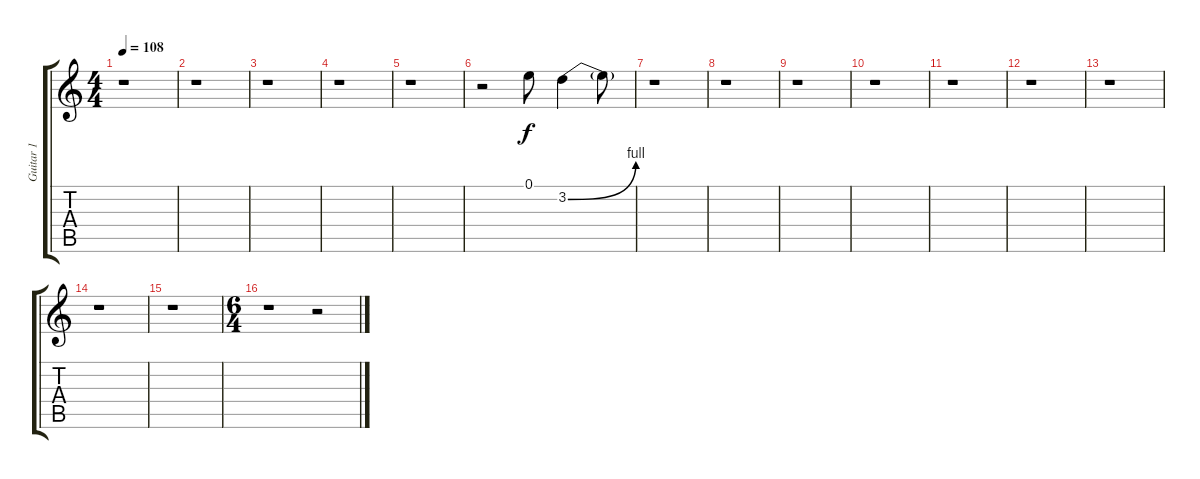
\track ("Guitar 1" "Guitar 1") {instrument electricguitarclean}
\staff {score tabs}
\tuning (E4 B3 G3 D3 A2 E2) {hide}
\ts (4 4)
\tempo 108
\clef g2
\ks c
r.1{dy f} |
r.1 |
r.1 |
r.1 |
r.1 |
r.2 0.1.8 3.2{be (bend 0 0 60 4)}.4 3.2{t}.8 |
r.1 |
r.1 |
r.1 |
r.1 |
r.1 |
r.1 |
r.1 |
r.1 |
r.1 |
\ts (6 4)
r.1 r.2
